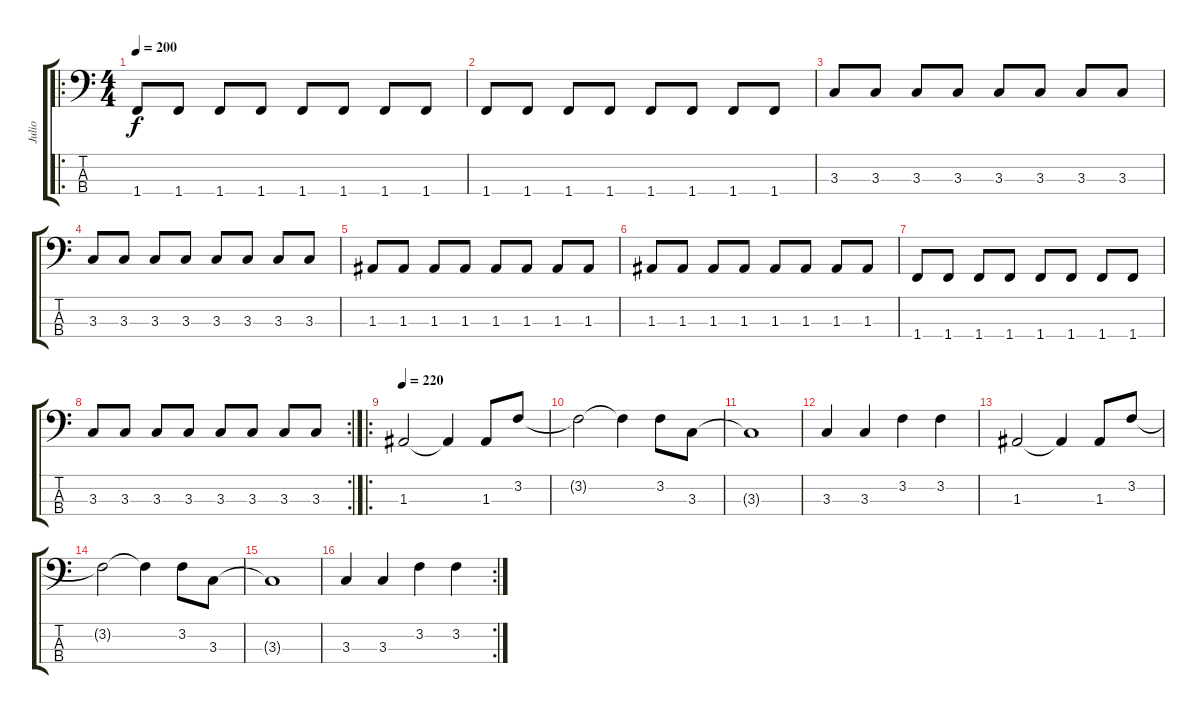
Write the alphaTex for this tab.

\track ("Julio" "Julio") {instrument electricbassfinger}
\staff {score tabs}
\tuning (G2 D2 A1 E1) {hide}
\ro
\ts (4 4)
\tempo 200
\clef f4
\ks c
1.4.8{dy f} 1.4.8 1.4.8 1.4.8 1.4.8 1.4.8 1.4.8 1.4.8 |
1.4.8 1.4.8 1.4.8 1.4.8 1.4.8 1.4.8 1.4.8 1.4.8 |
3.3.8 3.3.8 3.3.8 3.3.8 3.3.8 3.3.8 3.3.8 3.3.8 |
3.3.8 3.3.8 3.3.8 3.3.8 3.3.8 3.3.8 3.3.8 3.3.8 |
1.3.8 1.3.8 1.3.8 1.3.8 1.3.8 1.3.8 1.3.8 1.3.8 |
1.3.8 1.3.8 1.3.8 1.3.8 1.3.8 1.3.8 1.3.8 1.3.8 |
1.4.8 1.4.8 1.4.8 1.4.8 1.4.8 1.4.8 1.4.8 1.4.8 |
\rc 2
3.3.8 3.3.8 3.3.8 3.3.8 3.3.8 3.3.8 3.3.8 3.3.8 |
\ro
\tempo 220
1.3.2 1.3{t}.4 1.3.8 3.2.8 |
3.2{t}.2 3.2{t}.4 3.2.8 3.3.8 |
3.3{t}.1 |
3.3.4 3.3.4 3.2.4 3.2.4 |
1.3.2 1.3{t}.4 1.3.8 3.2.8 |
3.2{t}.2 3.2{t}.4 3.2.8 3.3.8 |
3.3{t}.1 |
\rc 2
3.3.4 3.3.4 3.2.4 3.2.4
